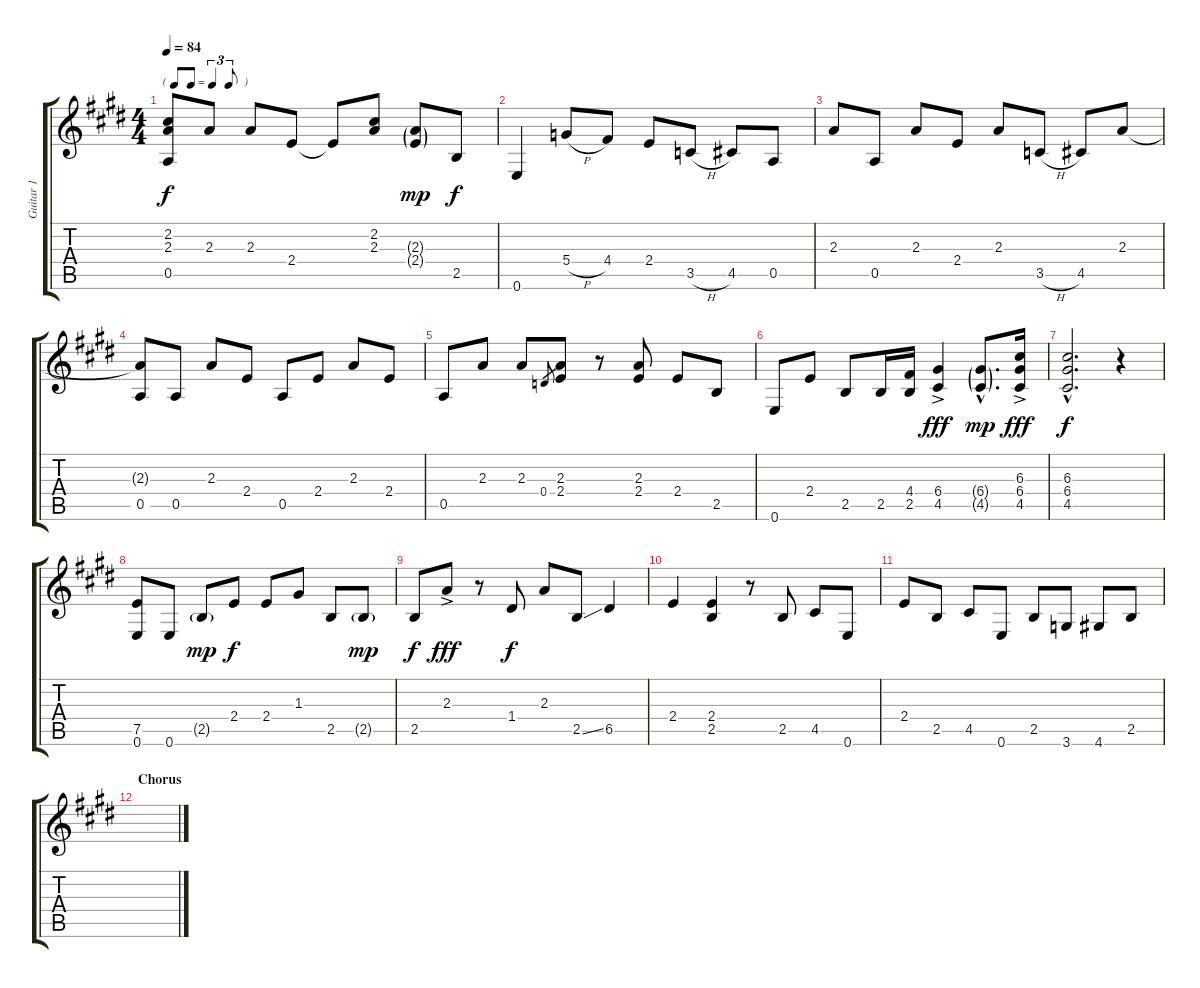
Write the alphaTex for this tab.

\track ("Guitar 1" "Guitar 1") {instrument acousticguitarsteel}
\staff {score tabs}
\tuning (E4 B3 G3 D3 A2 E2) {hide}
\ts (4 4)
\tf triplet8th
\tempo 84
\clef g2
\ks e
(2.2{t} 2.3{t} 0.5).8{dy f} 2.3.8 2.3.8 2.4.8 2.4{t}.8 (2.2 2.3).8 (2.3{g} 2.4{g}).8{dy mp} 2.5.8{dy f} |
0.6.4 5.4{h}.8 4.4.8 2.4.8 3.5{h}.8 4.5.8 0.5.8 |
2.3.8 0.5.8 2.3.8 2.4.8 2.3.8 3.5{h}.8 4.5.8 2.3.8 |
(2.3{t} 0.5).8 0.5.8 2.3.8 2.4.8 0.5.8 2.4.8 2.3.8 2.4.8 |
0.5.8 2.3.8 2.3.8 0.4.8{gr} (2.3 2.4).8 r.8 (2.3 2.4).8 2.4.8 2.5.8 |
0.6.8 2.4.8 2.5.8 2.5.16 (4.4 2.5).16 (6.4{ac} 4.5{ac}).4{dy fff} (6.4{g hac} 4.5{g hac}).8{d dy mp} (6.3{ac} 6.4{ac} 4.5{ac}).16{dy fff} |
(6.3{hac} 6.4{hac} 4.5{hac}).2{d dy f} r.4 |
(7.5 0.6).8 0.6.8 2.5{g}.8{dy mp} 2.4.8{dy f} 2.4.8 1.3.8 2.5.8 2.5{g}.8{dy mp} |
2.5.8{dy f} 2.3{ac}.8{dy fff} r.8 1.4.8{dy f} 2.3.8 2.5{ss}.8 6.5.4 |
2.4.4 (2.4 2.5).4 r.8 2.5.8 4.5.8 0.6.8 |
2.4.8 2.5.8 4.5.8 0.6.8 2.5.8 3.6.8 4.6.8 2.5.8 |
\section ("" "Chorus")
